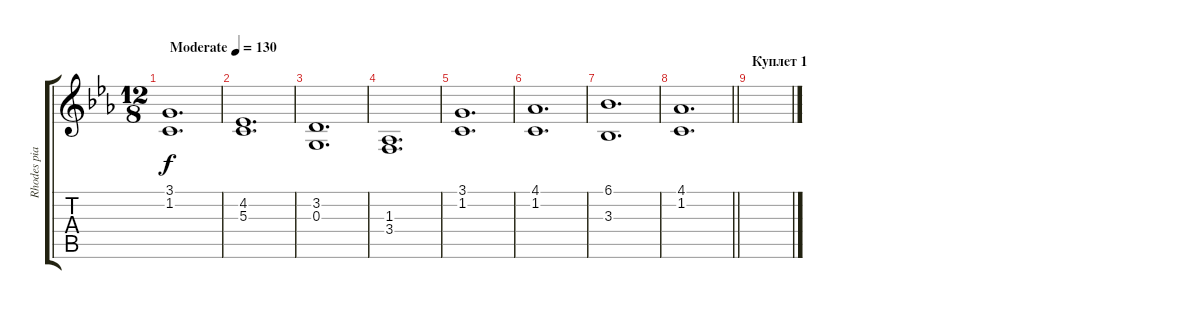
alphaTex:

\track ("Rhodes piano" "Rhodes pia") {instrument electricpiano1}
\staff {score tabs}
\tuning (E4 B3 G3 D3 A2 E2) {hide}
\ts (12 8)
\tempo (130 "Moderate")
\clef g2
\ks cminor
(3.1 1.2).1{d dy f instrument electricpiano1} |
(4.2 5.3).1{d} |
(3.2 0.3).1{d} |
(1.3 3.4).1{d} |
(3.1 1.2).1{d} |
(4.1 1.2).1{d} |
(6.1 3.3).1{d} |
\barLineRight lightlight
(4.1 1.2).1{d} |
\section ("" "Куплет 1")
